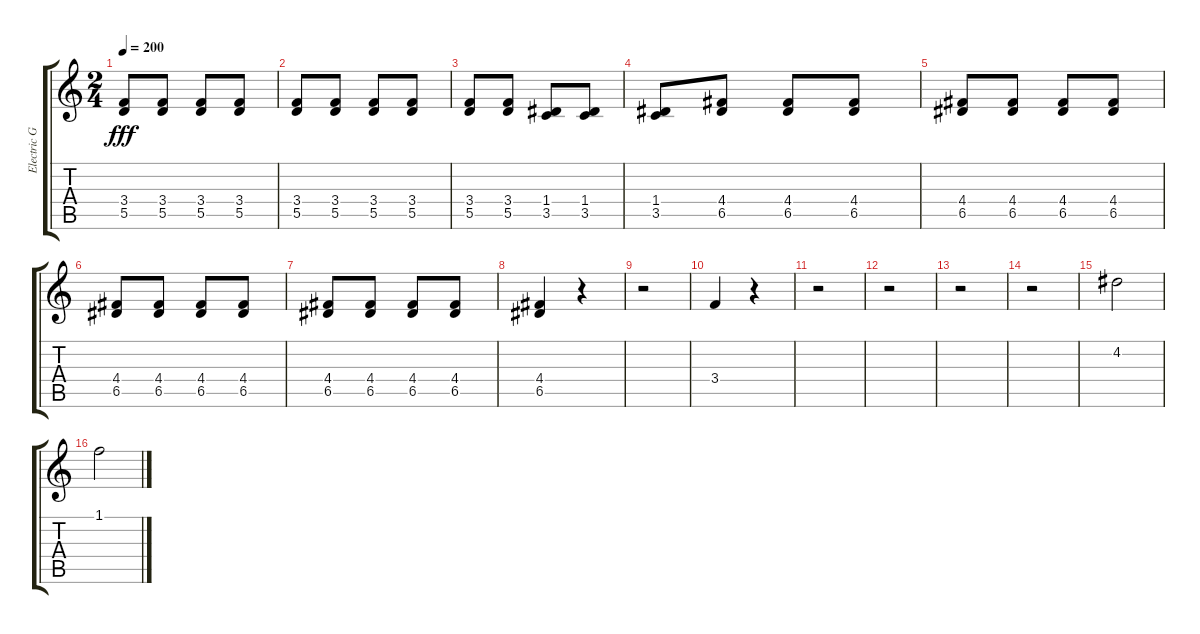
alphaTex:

\track ("Electric Guitar 3" "Electric G") {instrument distortionguitar}
\staff {score tabs}
\tuning (E4 B3 G3 D3 A2 E2) {hide}
\ts (2 4)
\tempo 200
\clef g2
\ks c
(3.4 5.5).8{dy fff} (3.4 5.5).8 (3.4 5.5).8 (3.4 5.5).8 |
(3.4 5.5).8 (3.4 5.5).8 (3.4 5.5).8 (3.4 5.5).8 |
(3.4 5.5).8 (3.4 5.5).8 (1.4 3.5).8 (1.4 3.5).8 |
(1.4 3.5).8 (4.4 6.5).8 (4.4 6.5).8 (4.4 6.5).8 |
(4.4 6.5).8 (4.4 6.5).8 (4.4 6.5).8 (4.4 6.5).8 |
(4.4 6.5).8 (4.4 6.5).8 (4.4 6.5).8 (4.4 6.5).8 |
(4.4 6.5).8 (4.4 6.5).8 (4.4 6.5).8 (4.4 6.5).8 |
(4.4 6.5).4 r.4 |
r.2 |
3.4.4 r.4 |
r.2 |
r.2 |
r.2 |
r.2 |
4.2.2 |
1.1.2
